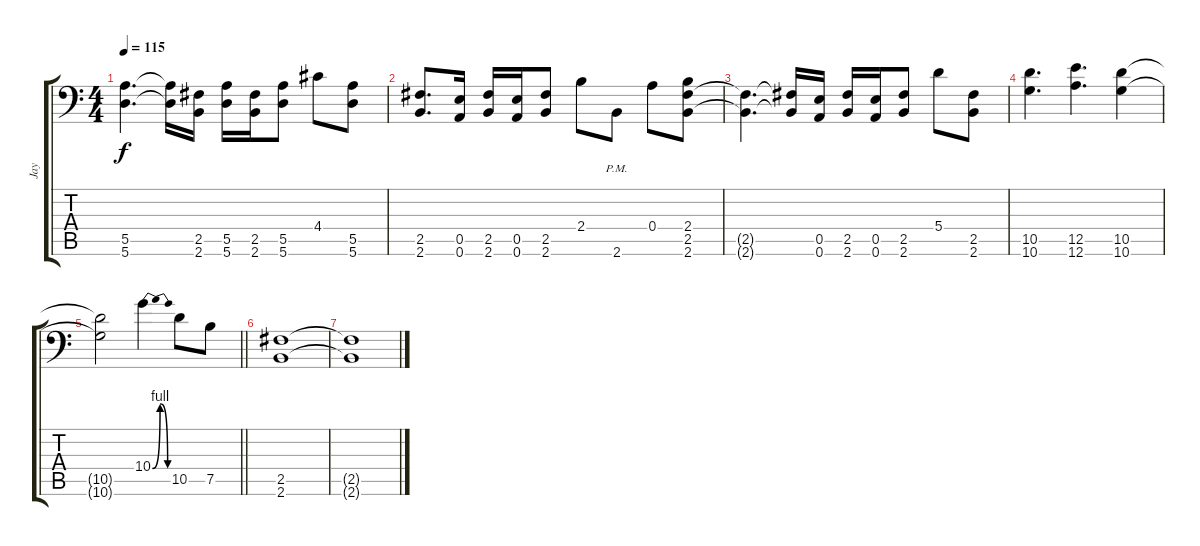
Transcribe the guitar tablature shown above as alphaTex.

\track ("Jay" "Jay") {instrument electricguitarclean}
\staff {score tabs}
\tuning (B3 Gb3 D3 A2 E2 A1) {hide}
\ts (4 4)
\tempo 115
\clef f4
\ks c
(5.5{t} 5.6{t}).4{d dy f} (5.5{t} 5.6{t}).16 (2.5 2.6).16 (5.5 5.6).16 (2.5 2.6).16 (5.5 5.6).8 4.4.8 (5.5 5.6).8 |
(2.5 2.6).8{d} (0.5 0.6).16 (2.5 2.6).16 (0.5 0.6).16 (2.5 2.6).8 2.4.8 2.6{pm}.8 0.4.8 (2.4 2.5 2.6).8 |
(2.5{t} 2.6{t}).4{d} (2.5{t} 2.6{t}).16 (0.5 0.6).16 (2.5 2.6).16 (0.5 0.6).16 (2.5 2.6).8 5.4.8 (2.5 2.6).8 |
(10.5 10.6).4{d} (12.5 12.6).4{d} (10.5 10.6).4 |
\barLineRight lightlight
(10.5{t} 10.6{t}).2 10.4{be (bendrelease 0 0 20 4 30 4 60 0)}.4 10.5.8 7.5.8 |
(2.5 2.6).1 |
(2.5{t} 2.6{t}).1
